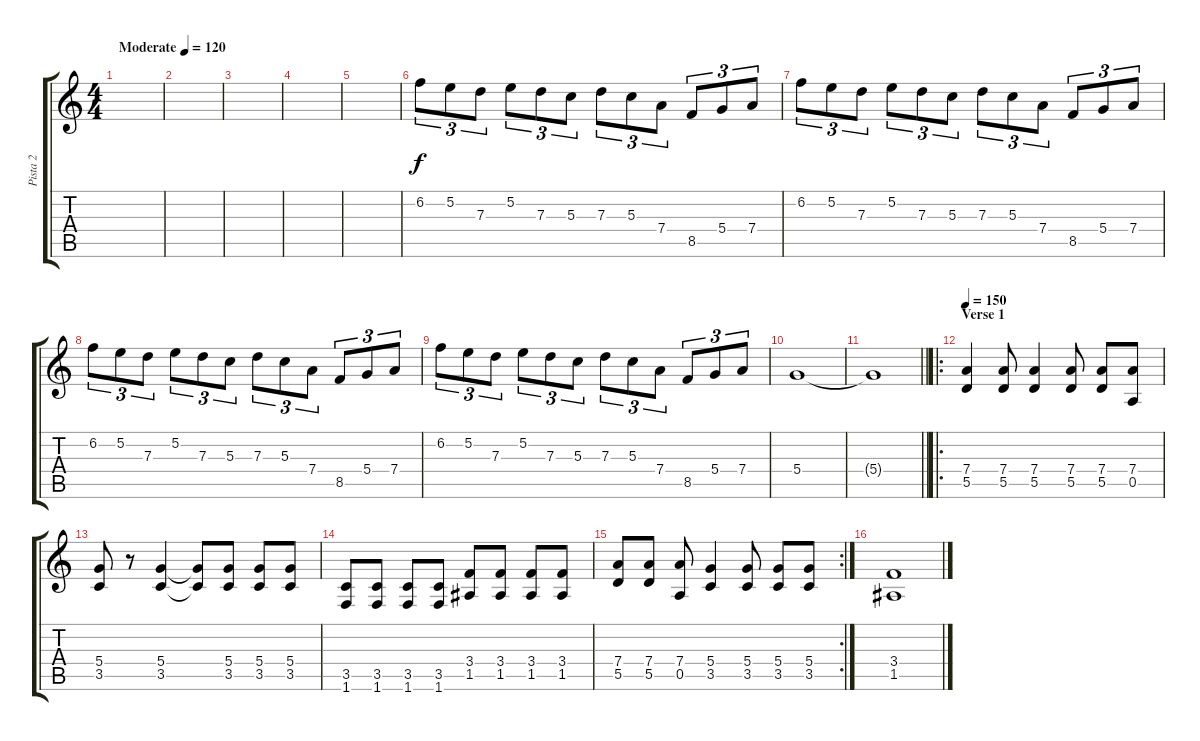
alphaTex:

\track ("Pista 2" "Pista 2") {instrument overdrivenguitar}
\staff {score tabs}
\tuning (E4 B3 G3 D3 A2 E2) {hide}
\ts (4 4)
\tempo (120 "Moderate")
\clef g2
\ks c
|
|
|
|
|
6.2.8{tu (3 2)} 5.2.8{tu (3 2)} 7.3.8{tu (3 2)} 5.2.8{tu (3 2)} 7.3.8{tu (3 2)} 5.3.8{tu (3 2)} 7.3.8{tu (3 2)} 5.3.8{tu (3 2)} 7.4.8{tu (3 2)} 8.5.8{tu (3 2)} 5.4.8{tu (3 2)} 7.4.8{tu (3 2)} |
6.2.8{tu (3 2)} 5.2.8{tu (3 2)} 7.3.8{tu (3 2)} 5.2.8{tu (3 2)} 7.3.8{tu (3 2)} 5.3.8{tu (3 2)} 7.3.8{tu (3 2)} 5.3.8{tu (3 2)} 7.4.8{tu (3 2)} 8.5.8{tu (3 2)} 5.4.8{tu (3 2)} 7.4.8{tu (3 2)} |
6.2.8{tu (3 2)} 5.2.8{tu (3 2)} 7.3.8{tu (3 2)} 5.2.8{tu (3 2)} 7.3.8{tu (3 2)} 5.3.8{tu (3 2)} 7.3.8{tu (3 2)} 5.3.8{tu (3 2)} 7.4.8{tu (3 2)} 8.5.8{tu (3 2)} 5.4.8{tu (3 2)} 7.4.8{tu (3 2)} |
6.2.8{tu (3 2)} 5.2.8{tu (3 2)} 7.3.8{tu (3 2)} 5.2.8{tu (3 2)} 7.3.8{tu (3 2)} 5.3.8{tu (3 2)} 7.3.8{tu (3 2)} 5.3.8{tu (3 2)} 7.4.8{tu (3 2)} 8.5.8{tu (3 2)} 5.4.8{tu (3 2)} 7.4.8{tu (3 2)} |
5.4.1 |
\barLineRight lightlight
5.4{t}.1 |
\ro
\section ("" "Verse 1")
\tempo 150
(7.4 5.5).4 (7.4 5.5).8 (7.4 5.5).4 (7.4 5.5).8 (7.4 5.5).8 (7.4 0.5).8 |
(5.4 3.5).8 r.8 (5.4 3.5).4 (5.4{t} 3.5{t}).8 (5.4 3.5).8 (5.4 3.5).8 (5.4 3.5).8 |
(3.5 1.6).8 (3.5 1.6).8 (3.5 1.6).8 (3.5 1.6).8 (3.4 1.5).8 (3.4 1.5).8 (3.4 1.5).8 (3.4 1.5).8 |
\rc 2
(7.4 5.5).8 (7.4 5.5).8 (7.4 0.5).8 (5.4 3.5).4 (5.4 3.5).8 (5.4 3.5).8 (5.4 3.5).8 |
(3.4 1.5).1
